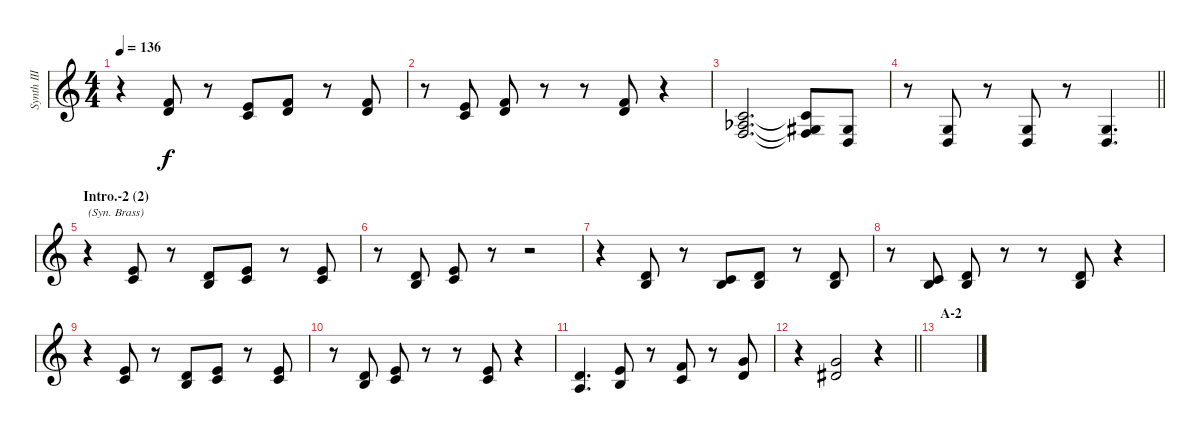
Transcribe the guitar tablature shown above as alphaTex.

\track ("Synth III" "Synth III") {instrument synthbrass1}
\staff {score}
\tuning (E4 B3 G3 D3 A2 D2) {hide}
\ts (4 4)
\tempo 136
\clef g2
\ks c
r.4{dy f} (1.1 3.2).8 r.8 (0.1 1.2).8 (1.1 3.2).8 r.8 (1.1 3.2).8 |
r.8 (0.1 1.2).8 (1.1 3.2).8 r.8 r.8 (1.1 3.2).8 r.4 |
(1.2 1.3{acc b} 3.4).2{d} (1.2{t} 1.3{t} 3.4{t}).8 (1.3 0.4).8 |
\barLineRight lightlight
r.8 (0.3 0.4).8 r.8 (0.3 0.4).8 r.8 (0.3 0.4).4{d} |
\section ("" "Intro.-2 (2)")
r.4{txt "(Syn. Brass)"} (0.1 1.2).8 r.8 (3.2 4.3).8 (0.1 1.2).8 r.8 (0.1 1.2).8 |
r.8 (3.2 4.3).8 (0.1 1.2).8 r.8 r.2 |
r.4 (3.2 4.3).8 r.8 (1.2 4.3).8 (0.2 7.3).8 r.8 (3.2 4.3).8 |
r.8 (0.2 5.3).8 (3.2 4.3).8 r.8 r.8 (3.2 4.3).8 r.4 |
r.4 (0.1 1.2).8 r.8 (3.2 4.3).8 (0.1 1.2).8 r.8 (0.1 1.2).8 |
r.8 (0.2 7.3).8 (0.1 1.2).8 r.8 r.8 (0.1 1.2).8 r.4 |
(3.2 2.3).4{d} (0.1 0.2).8 r.8 (1.1 1.2).8 r.8 (3.1 3.2).8 |
\barLineRight lightlight
r.4 (3.1 4.2).2 r.4 |
\section ("" "A-2")
